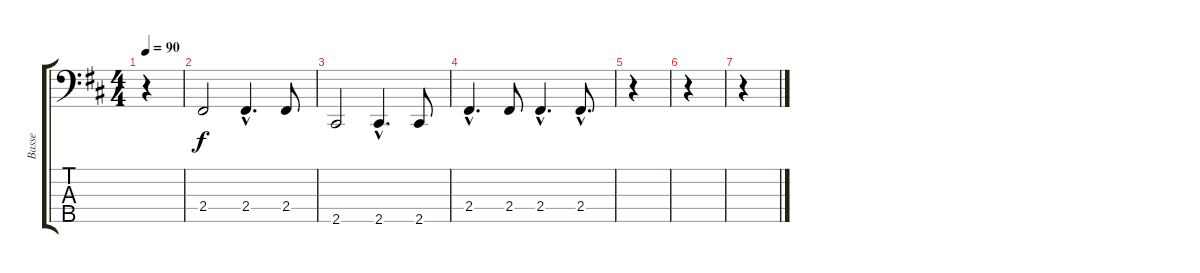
\track ("Basse" "Basse") {instrument acousticguitarnylon}
\staff {score tabs}
\tuning (G2 D2 A1 E1 B0) {hide}
\ts (4 4)
\tempo 90
\clef f4
\ks d
r.4{dy f instrument acousticguitarnylon} |
2.4.2 2.4{hac}.4{d} 2.4.8 |
2.5.2 2.5{hac}.4{d} 2.5.8 |
2.4{hac}.4{d} 2.4.8 2.4{hac}.4{d} 2.4{hac}.8{d} |
r.4 |
r.4 |
r.4
